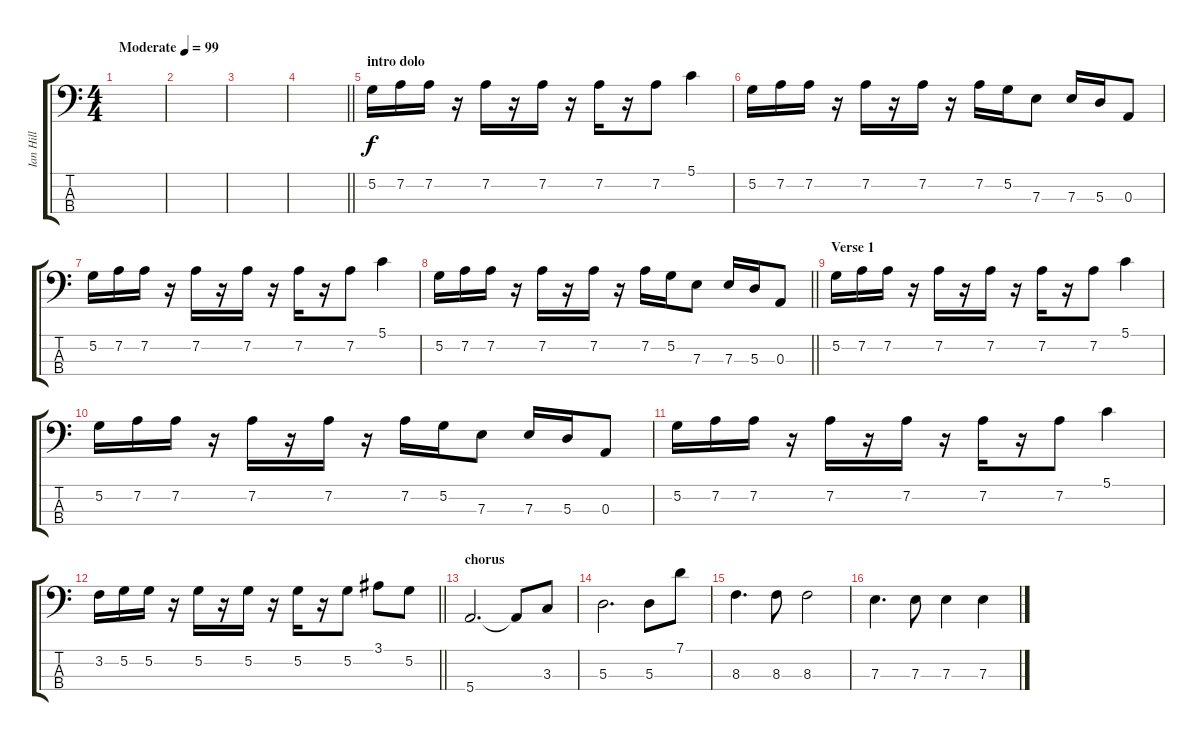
\track ("Ian Hill" "Ian Hill") {instrument electricbasspick}
\staff {score tabs}
\tuning (G2 D2 A1 E1) {hide}
\ts (4 4)
\tempo (99 "Moderate")
\clef f4
\ks c
|
|
|
\barLineRight lightlight
|
\section ("" "intro dolo")
5.2.16 7.2.16 7.2.16 r.16 7.2.16 r.16 7.2.16 r.16 7.2.16 r.16 7.2.8 5.1.4 |
5.2.16 7.2.16 7.2.16 r.16 7.2.16 r.16 7.2.16 r.16 7.2.16 5.2.16 7.3.8 7.3.16 5.3.16 0.3.8 |
5.2.16 7.2.16 7.2.16 r.16 7.2.16 r.16 7.2.16 r.16 7.2.16 r.16 7.2.8 5.1.4 |
\barLineRight lightlight
5.2.16 7.2.16 7.2.16 r.16 7.2.16 r.16 7.2.16 r.16 7.2.16 5.2.16 7.3.8 7.3.16 5.3.16 0.3.8 |
\section ("" "Verse 1")
5.2.16 7.2.16 7.2.16 r.16 7.2.16 r.16 7.2.16 r.16 7.2.16 r.16 7.2.8 5.1.4 |
5.2.16 7.2.16 7.2.16 r.16 7.2.16 r.16 7.2.16 r.16 7.2.16 5.2.16 7.3.8 7.3.16 5.3.16 0.3.8 |
5.2.16 7.2.16 7.2.16 r.16 7.2.16 r.16 7.2.16 r.16 7.2.16 r.16 7.2.8 5.1.4 |
\barLineRight lightlight
3.2.16 5.2.16 5.2.16 r.16 5.2.16 r.16 5.2.16 r.16 5.2.16 r.16 5.2.8 3.1.8 5.2.8 |
\section ("" "chorus")
5.4.2{d} 5.4{t}.8 3.3.8 |
5.3.2{d} 5.3.8 7.1.8 |
8.3.4{d} 8.3.8 8.3.2 |
7.3.4{d} 7.3.8 7.3.4 7.3.4
